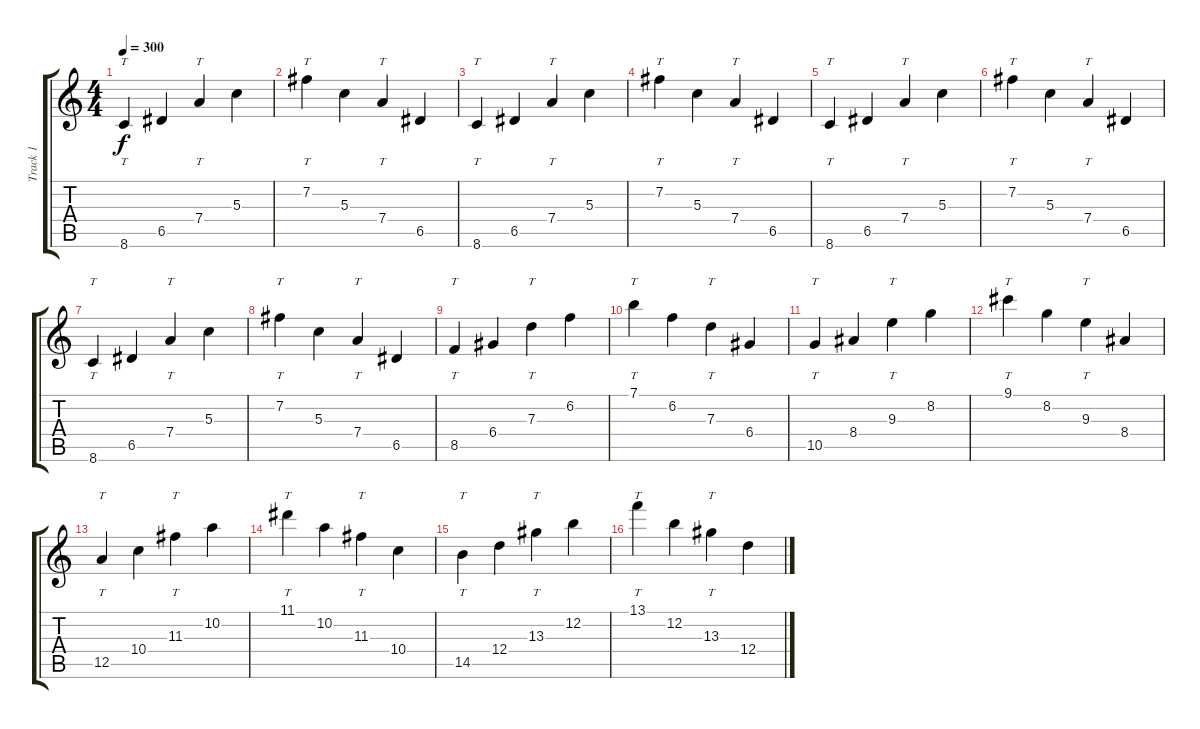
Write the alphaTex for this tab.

\track ("Track 1" "Track 1") {instrument distortionguitar}
\staff {score tabs}
\tuning (E4 B3 G3 D3 A2 E2) {hide}
\ts (4 4)
\tempo 300
\clef g2
\ks c
8.6.4{tt dy f} 6.5.4 7.4.4{tt} 5.3.4 |
7.2.4{tt} 5.3.4 7.4.4{tt} 6.5.4 |
8.6.4{tt} 6.5.4 7.4.4{tt} 5.3.4 |
7.2.4{tt} 5.3.4 7.4.4{tt} 6.5.4 |
8.6.4{tt} 6.5.4 7.4.4{tt} 5.3.4 |
7.2.4{tt} 5.3.4 7.4.4{tt} 6.5.4 |
8.6.4{tt} 6.5.4 7.4.4{tt} 5.3.4 |
7.2.4{tt} 5.3.4 7.4.4{tt} 6.5.4 |
8.5.4{tt} 6.4.4 7.3.4{tt} 6.2.4 |
7.1.4{tt} 6.2.4 7.3.4{tt} 6.4.4 |
10.5.4{tt} 8.4.4 9.3.4{tt} 8.2.4 |
9.1.4{tt} 8.2.4 9.3.4{tt} 8.4.4 |
12.5.4{tt} 10.4.4 11.3.4{tt} 10.2.4 |
11.1.4{tt} 10.2.4 11.3.4{tt} 10.4.4 |
14.5.4{tt} 12.4.4 13.3.4{tt} 12.2.4 |
13.1.4{tt} 12.2.4 13.3.4{tt} 12.4.4
